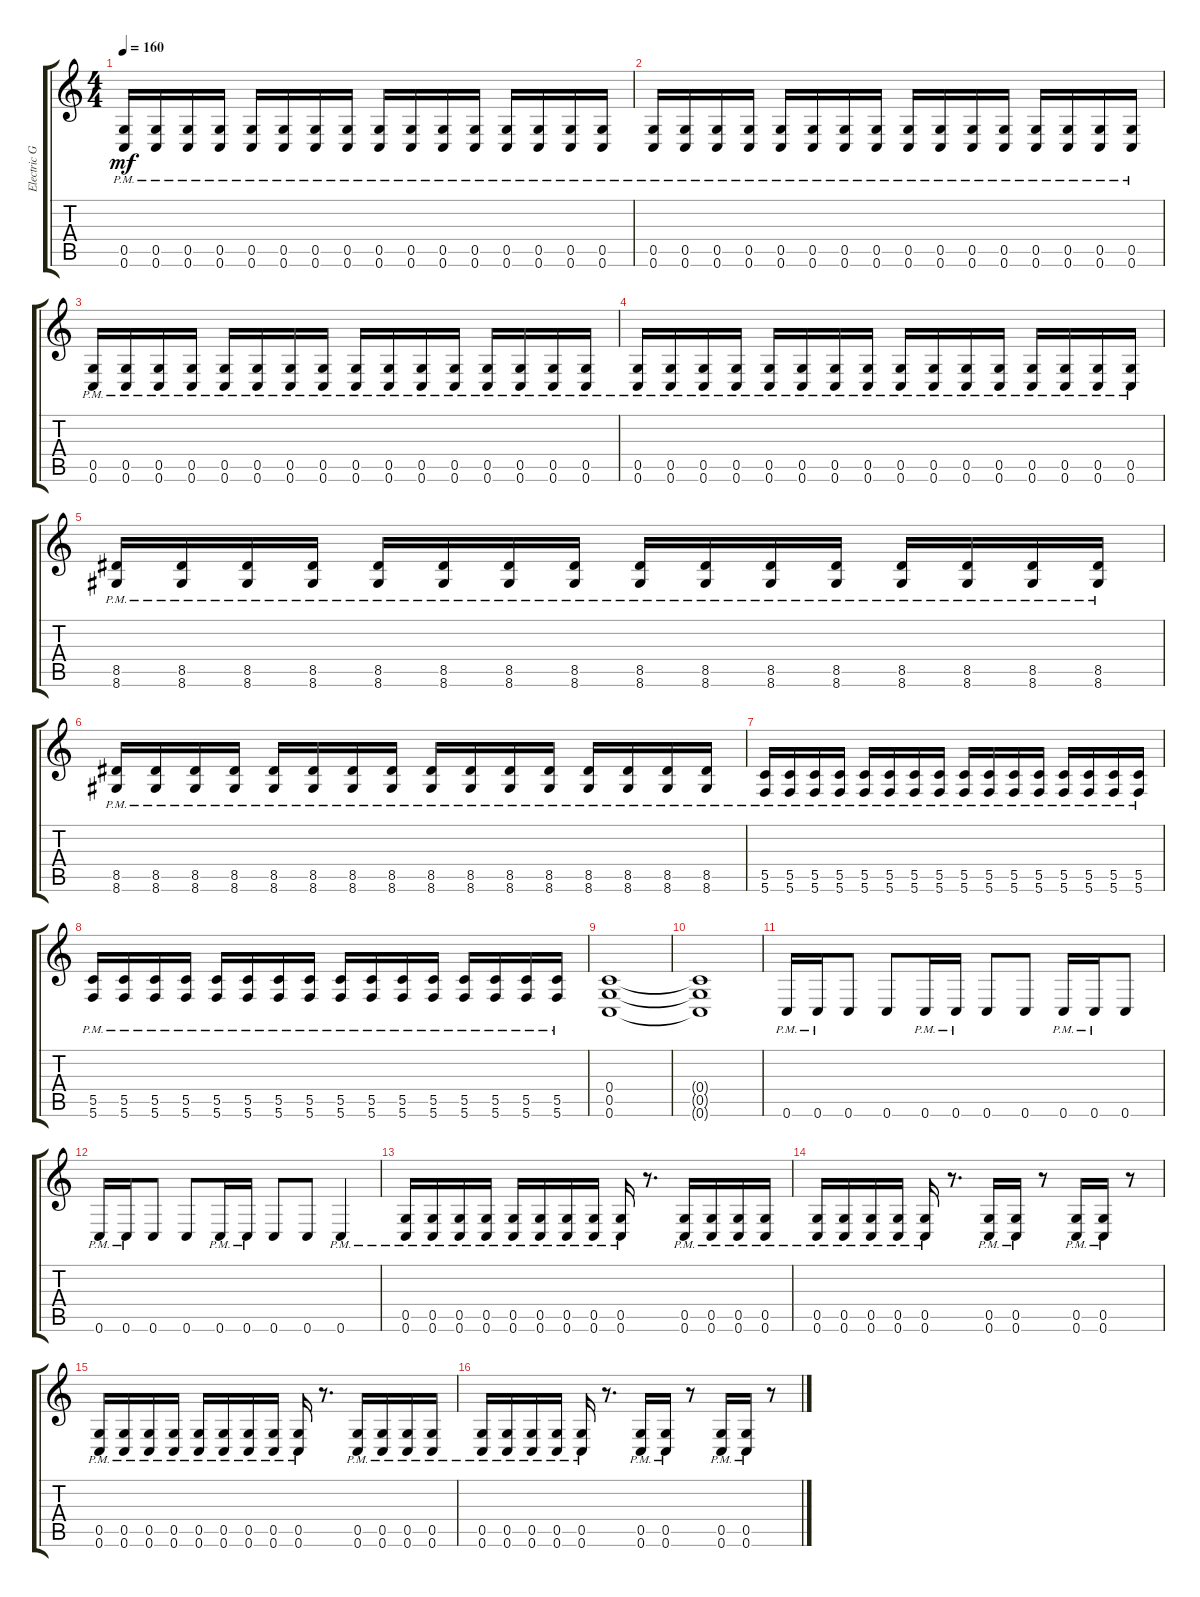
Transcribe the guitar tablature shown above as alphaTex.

\track ("Electric Guitar" "Electric G") {instrument distortionguitar}
\staff {score tabs}
\tuning (D4 A3 F3 C3 G2 C2) {hide}
\ts (4 4)
\tempo 160
\clef g2
\ks c
(0.5{pm} 0.6{pm}).16{dy mf} (0.5{pm} 0.6{pm}).16 (0.5{pm} 0.6{pm}).16 (0.5{pm} 0.6{pm}).16 (0.5{pm} 0.6{pm}).16 (0.5{pm} 0.6{pm}).16 (0.5{pm} 0.6{pm}).16 (0.5{pm} 0.6{pm}).16 (0.5{pm} 0.6{pm}).16 (0.5{pm} 0.6{pm}).16 (0.5{pm} 0.6{pm}).16 (0.5{pm} 0.6{pm}).16 (0.5{pm} 0.6{pm}).16 (0.5{pm} 0.6{pm}).16 (0.5{pm} 0.6{pm}).16 (0.5{pm} 0.6{pm}).16 |
(0.5{pm} 0.6{pm}).16 (0.5{pm} 0.6{pm}).16 (0.5{pm} 0.6{pm}).16 (0.5{pm} 0.6{pm}).16 (0.5{pm} 0.6{pm}).16 (0.5{pm} 0.6{pm}).16 (0.5{pm} 0.6{pm}).16 (0.5{pm} 0.6{pm}).16 (0.5{pm} 0.6{pm}).16 (0.5{pm} 0.6{pm}).16 (0.5{pm} 0.6{pm}).16 (0.5{pm} 0.6{pm}).16 (0.5{pm} 0.6{pm}).16 (0.5{pm} 0.6{pm}).16 (0.5{pm} 0.6{pm}).16 (0.5{pm} 0.6{pm}).16 |
(0.5{pm} 0.6{pm}).16 (0.5{pm} 0.6{pm}).16 (0.5{pm} 0.6{pm}).16 (0.5{pm} 0.6{pm}).16 (0.5{pm} 0.6{pm}).16 (0.5{pm} 0.6{pm}).16 (0.5{pm} 0.6{pm}).16 (0.5{pm} 0.6{pm}).16 (0.5{pm} 0.6{pm}).16 (0.5{pm} 0.6{pm}).16 (0.5{pm} 0.6{pm}).16 (0.5{pm} 0.6{pm}).16 (0.5{pm} 0.6{pm}).16 (0.5{pm} 0.6{pm}).16 (0.5{pm} 0.6{pm}).16 (0.5{pm} 0.6{pm}).16 |
(0.5{pm} 0.6{pm}).16 (0.5{pm} 0.6{pm}).16 (0.5{pm} 0.6{pm}).16 (0.5{pm} 0.6{pm}).16 (0.5{pm} 0.6{pm}).16 (0.5{pm} 0.6{pm}).16 (0.5{pm} 0.6{pm}).16 (0.5{pm} 0.6{pm}).16 (0.5{pm} 0.6{pm}).16 (0.5{pm} 0.6{pm}).16 (0.5{pm} 0.6{pm}).16 (0.5{pm} 0.6{pm}).16 (0.5{pm} 0.6{pm}).16 (0.5{pm} 0.6{pm}).16 (0.5{pm} 0.6{pm}).16 (0.5{pm} 0.6{pm}).16 |
(8.5{pm} 8.6{pm}).16 (8.5{pm} 8.6{pm}).16 (8.5{pm} 8.6{pm}).16 (8.5{pm} 8.6{pm}).16 (8.5{pm} 8.6{pm}).16 (8.5{pm} 8.6{pm}).16 (8.5{pm} 8.6{pm}).16 (8.5{pm} 8.6{pm}).16 (8.5{pm} 8.6{pm}).16 (8.5{pm} 8.6{pm}).16 (8.5{pm} 8.6{pm}).16 (8.5{pm} 8.6{pm}).16 (8.5{pm} 8.6{pm}).16 (8.5{pm} 8.6{pm}).16 (8.5{pm} 8.6{pm}).16 (8.5{pm} 8.6{pm}).16 |
(8.5{pm} 8.6{pm}).16 (8.5{pm} 8.6{pm}).16 (8.5{pm} 8.6{pm}).16 (8.5{pm} 8.6{pm}).16 (8.5{pm} 8.6{pm}).16 (8.5{pm} 8.6{pm}).16 (8.5{pm} 8.6{pm}).16 (8.5{pm} 8.6{pm}).16 (8.5{pm} 8.6{pm}).16 (8.5{pm} 8.6{pm}).16 (8.5{pm} 8.6{pm}).16 (8.5{pm} 8.6{pm}).16 (8.5{pm} 8.6{pm}).16 (8.5{pm} 8.6{pm}).16 (8.5{pm} 8.6{pm}).16 (8.5{pm} 8.6{pm}).16 |
(5.5{pm} 5.6{pm}).16 (5.5{pm} 5.6{pm}).16 (5.5{pm} 5.6{pm}).16 (5.5{pm} 5.6{pm}).16 (5.5{pm} 5.6{pm}).16 (5.5{pm} 5.6{pm}).16 (5.5{pm} 5.6{pm}).16 (5.5{pm} 5.6{pm}).16 (5.5{pm} 5.6{pm}).16 (5.5{pm} 5.6{pm}).16 (5.5{pm} 5.6{pm}).16 (5.5{pm} 5.6{pm}).16 (5.5{pm} 5.6{pm}).16 (5.5{pm} 5.6{pm}).16 (5.5{pm} 5.6{pm}).16 (5.5{pm} 5.6{pm}).16 |
(5.5{pm} 5.6{pm}).16 (5.5{pm} 5.6{pm}).16 (5.5{pm} 5.6{pm}).16 (5.5{pm} 5.6{pm}).16 (5.5{pm} 5.6{pm}).16 (5.5{pm} 5.6{pm}).16 (5.5{pm} 5.6{pm}).16 (5.5{pm} 5.6{pm}).16 (5.5{pm} 5.6{pm}).16 (5.5{pm} 5.6{pm}).16 (5.5{pm} 5.6{pm}).16 (5.5{pm} 5.6{pm}).16 (5.5{pm} 5.6{pm}).16 (5.5{pm} 5.6{pm}).16 (5.5{pm} 5.6{pm}).16 (5.5{pm} 5.6{pm}).16 |
(0.4 0.5 0.6).1 |
(0.4{t} 0.5{t} 0.6{t}).1 |
0.6{pm}.16 0.6{pm}.16 0.6.8 0.6.8 0.6{pm}.16 0.6{pm}.16 0.6.8 0.6.8 0.6{pm}.16 0.6{pm}.16 0.6.8 |
0.6{pm}.16 0.6{pm}.16 0.6.8 0.6.8 0.6{pm}.16 0.6{pm}.16 0.6.8 0.6.8 0.6{pm}.4 |
(0.5{pm} 0.6{pm}).16 (0.5{pm} 0.6{pm}).16 (0.5{pm} 0.6{pm}).16 (0.5{pm} 0.6{pm}).16 (0.5{pm} 0.6{pm}).16 (0.5{pm} 0.6{pm}).16 (0.5{pm} 0.6{pm}).16 (0.5{pm} 0.6{pm}).16 (0.5{pm} 0.6{pm}).16 r.8{d} (0.5{pm} 0.6{pm}).16 (0.5{pm} 0.6{pm}).16 (0.5{pm} 0.6{pm}).16 (0.5{pm} 0.6{pm}).16 |
(0.5{pm} 0.6{pm}).16 (0.5{pm} 0.6{pm}).16 (0.5{pm} 0.6{pm}).16 (0.5{pm} 0.6{pm}).16 (0.5{pm} 0.6{pm}).16 r.8{d} (0.5{pm} 0.6{pm}).16 (0.5{pm} 0.6{pm}).16 r.8 (0.5{pm} 0.6{pm}).16 (0.5{pm} 0.6{pm}).16 r.8 |
(0.5{pm} 0.6{pm}).16 (0.5{pm} 0.6{pm}).16 (0.5{pm} 0.6{pm}).16 (0.5{pm} 0.6{pm}).16 (0.5{pm} 0.6{pm}).16 (0.5{pm} 0.6{pm}).16 (0.5{pm} 0.6{pm}).16 (0.5{pm} 0.6{pm}).16 (0.5{pm} 0.6{pm}).16 r.8{d} (0.5{pm} 0.6{pm}).16 (0.5{pm} 0.6{pm}).16 (0.5{pm} 0.6{pm}).16 (0.5{pm} 0.6{pm}).16 |
(0.5{pm} 0.6{pm}).16 (0.5{pm} 0.6{pm}).16 (0.5{pm} 0.6{pm}).16 (0.5{pm} 0.6{pm}).16 (0.5{pm} 0.6{pm}).16 r.8{d} (0.5{pm} 0.6{pm}).16 (0.5{pm} 0.6{pm}).16 r.8 (0.5{pm} 0.6{pm}).16 (0.5{pm} 0.6{pm}).16 r.8
